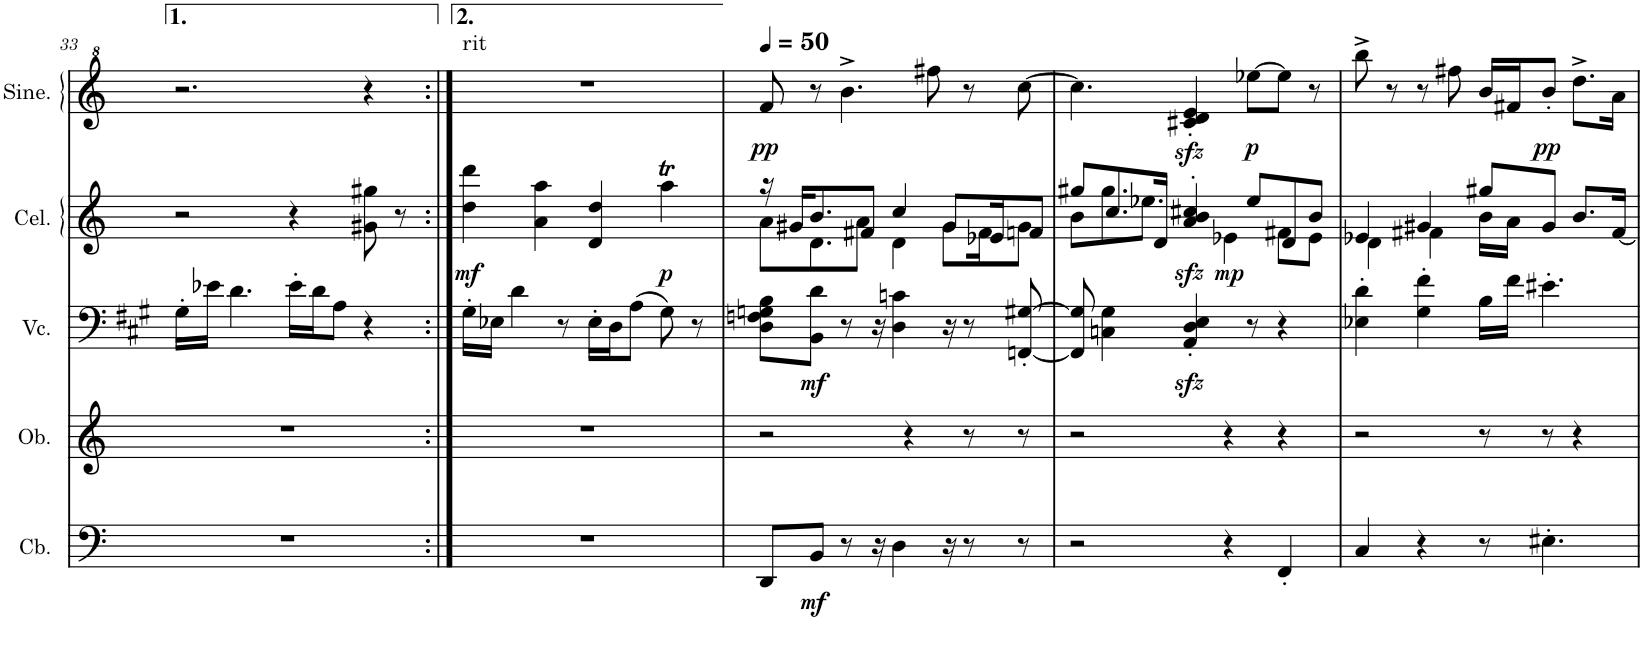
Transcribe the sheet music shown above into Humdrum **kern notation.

**kern	**dynam	**kern	**kern	**dynam	**kern	**dynam	**kern	**dynam
*part5	*part5	*part4	*part3	*part3	*part2	*part2	*part1	*part1
*staff5	*staff5	*staff4	*staff3	*staff3	*staff2	*staff2	*staff1	*staff1
*I"Contrabass	*	*I"Oboe	*I"Violoncello	*	*I"Celesta	*	*I"Sine Synthesiser	*
*I'Cb.	*	*I'Ob.	*I'Vc.	*	*I'Cel.	*	*I'Sine.	*
!!LO:PB:g=z
*clefF4	*	*clefG2	*clefF4	*	*clefG2	*	*clefG^2	*
*Trd7c12	*	*	*	*	*Trd-7c-12	*	*	*
*k[]	*	*k[]	*k[f#c#g#]	*	*k[]	*	*k[]	*
*M4/4	*	*M4/4	*M4/4	*	*M4/4	*	*M4/4	*
=33	=33	=33	=33	=33	=33	=33	=33	=33
1r	.	1r	16G#'\LL	.	2r	.	2.r	.
.	.	.	16e-X\JJ	.	.	.	.	.
.	.	.	4.d\	.	.	.	.	.
.	.	.	16e-'\LL	.	4r	.	.	.
.	.	.	16d\J	.	.	.	.	.
.	.	.	8A\J	.	.	.	.	.
.	.	.	4r	.	8g#X\ 8gg#X\	.	4r	.
.	.	.	.	.	8r	.	.	.
=34:|!	=34:|!	=34:|!	=34:|!	=34:|!	=34:|!	=34:|!	=34:|!	=34:|!
!	!	!	!	!	!	!	!LO:TX:a:t=rit	!
!	!	!	!	!	!	!LO:DY:b	!	!
1r	.	1r	16G#'\LL	.	4dd\ 4ddd\	mf	1r	.
.	.	.	16E-X\JJ	.	.	.	.	.
.	.	.	4d\	.	.	.	.	.
.	.	.	.	.	4a\ 4aa\	.	.	.
.	.	.	8r	.	.	.	.	.
.	.	.	16E-'\LL	.	4d/ 4dd/	.	.	.
.	.	.	16D\J	.	.	.	.	.
.	.	.	(8A\J	.	.	.	.	.
!	!	!	!	!	!	!LO:DY:b	!	!
.	.	.	8G#\)	.	4aaT\	p	.	.
.	.	.	8r	.	.	.	.	.
=35	=35	=35	=35	=35	=35	=35	=35	=35
*	*	*	*	*	*	*	*MM50	*
*	*	*	*	*	*^	*	*	*
!	!	!	!	!	!	!	!	!	!LO:DY:b
8DD/L	.	2r	8D\ 8Fn\ 8Gn\ 8B\L	.	16r	8a\L	.	8ff/	pp
.	.	.	.	.	16g#X/KL	.	.	.	.
!	!LO:DY:b	!	!	!LO:DY:b	!	!	!	!	!
8BB/J	mf	.	8BB\ 8d\J	mf	8.b/	8.d\	.	8r	.
8r	.	.	8r	.	.	.	.	4.bb^\	.
.	.	.	.	.	8f#X/J	8a\J	.	.	.
16r	.	.	16r	.	.	.	.	.	.
4D\	.	.	4D\ 4cn\	.	4cc/	4d\	.	.	.
.	.	4r	.	.	.	.	.	.	.
.	.	.	.	.	.	.	.	8fff#X\	.
16r	.	.	16r	.	8g#/L	8g#\L	.	.	.
8r	.	8r	8r	.	.	.	.	8r	.
.	.	.	.	.	16e-X/K	16f#\K	.	.	.
8r	.	8r	[8FFn/' [8G#X/'	.	8fn/J	8g#\J	.	[8ccc\	.
=36	=36	=36	=36	=36	=36	=36	=36	=36	=36
2r	.	2r	8FF/] 8G#/]	.	8gg#X/L	8b\L	.	4.ccc\]	.
.	.	.	4Cn\ 4G#\	.	8.cc/	8.gg#\	.	.	.
.	.	.	.	.	16d/Jk	8.ee-X\J	.	.	.
!	!	!	!	!	!	!	!LO:DY:b	!	!
.	.	.	4AA/zz<' 4D/zz<' 4E/zz<'	.	4a/' 4b/' 4cc#X/'	.	sfz	4cc#X/zz<' 4dd/zz<' 4ee/zz<'	.
!	!	!	!	!	!	!	!LO:DY:b	!	!
4r	.	4r	.	.	.	4e-X\	mp	.	.
!	!	!	!	!	!	!	!	!	!LO:DY:b
.	.	.	8r	.	8ee-/L	.	.	[8eee-X\L	p
4FF'/	.	4r	4r	.	8d/	8f#X\L	.	8eee-\J]	.
.	.	.	.	.	8b/J	8e-\J	.	8r	.
=37	=37	=37	=37	=37	=37	=37	=37	=37	=37
4C/	.	2r	4E-X\' 4d\'	.	4e-X/	4d\	.	8bbb^\	.
.	.	.	.	.	.	.	.	8r	.
4r	.	.	4G#\' 4f#\'	.	4g#X/	4f#X\	.	8r	.
.	.	.	.	.	.	.	.	8fff#X\	.
8r	.	8r	16B\LL	.	8gg#X/L	16b\LL	.	16bb/LL	.
.	.	.	16f#\JJ	.	.	16a\JJ	.	16ff#X/J	.
!	!	!	!	!	!	!	!	!	!LO:DY:b
4.E#X'\	.	8r	4.e#X'\	.	8g#/J	4.ryy	.	8bb'/J	pp
.	.	4r	.	.	8.b/L	.	.	8.ddd^\L	.
.	.	.	.	.	[16f#/Jk	.	.	16aa\Jk	.
*	*	*	*	*	*v	*v	*	*	*
=	=	=	=	=	=	=	=	=
*-	*-	*-	*-	*-	*-	*-	*-	*-
